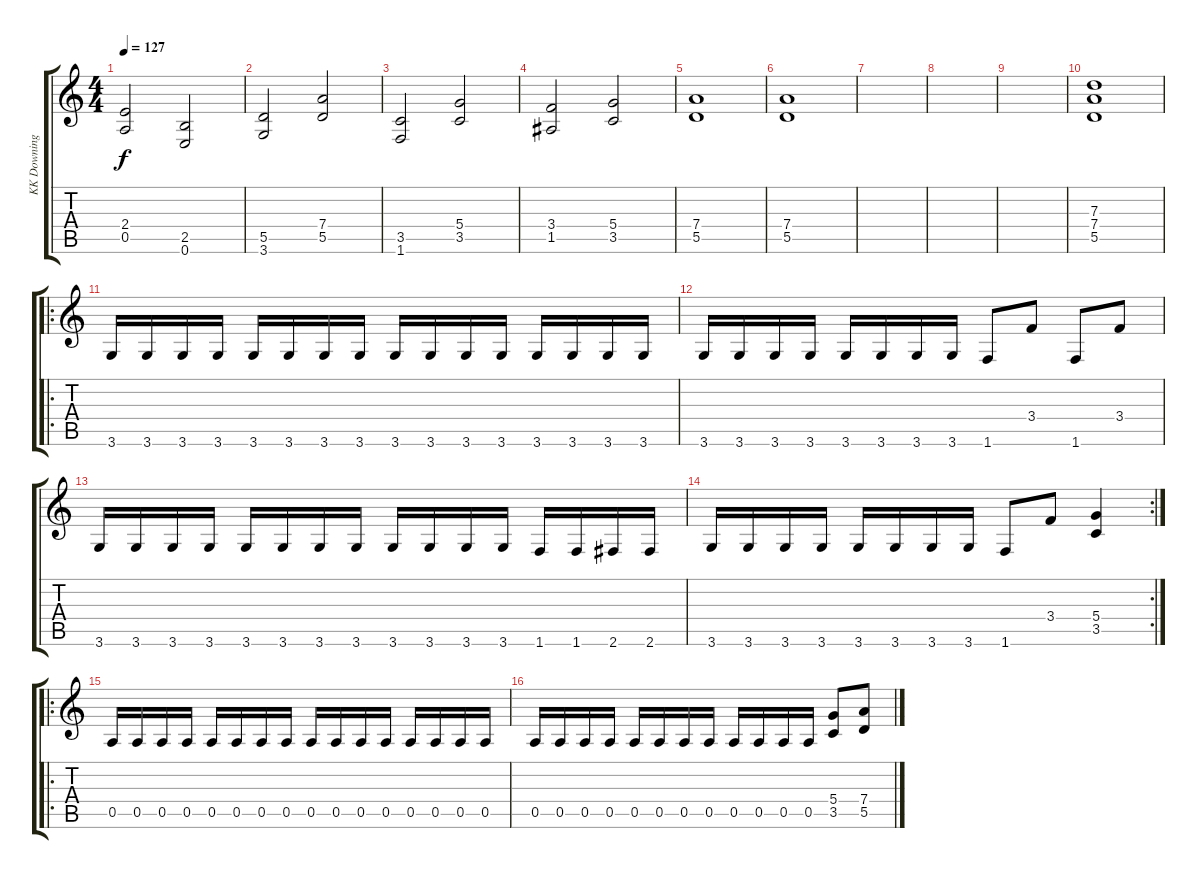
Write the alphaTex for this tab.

\track ("KK Downing" "KK Downing") {instrument distortionguitar}
\staff {score tabs}
\tuning (E4 B3 G3 D3 A2 E2) {hide}
\ts (4 4)
\tempo 127
\clef g2
\ks c
(2.4 0.5).2{dy f} (2.5 0.6).2 |
(5.5 3.6).2 (7.4 5.5).2 |
(3.5 1.6).2 (5.4 3.5).2 |
(3.4 1.5).2 (5.4 3.5).2 |
(7.4 5.5).1 |
(7.4 5.5).1 |
|
|
|
(7.3 7.4 5.5).1 |
\ro
3.6.16 3.6.16 3.6.16 3.6.16 3.6.16 3.6.16 3.6.16 3.6.16 3.6.16 3.6.16 3.6.16 3.6.16 3.6.16 3.6.16 3.6.16 3.6.16 |
3.6.16 3.6.16 3.6.16 3.6.16 3.6.16 3.6.16 3.6.16 3.6.16 1.6.8 3.4.8 1.6.8 3.4.8 |
3.6.16 3.6.16 3.6.16 3.6.16 3.6.16 3.6.16 3.6.16 3.6.16 3.6.16 3.6.16 3.6.16 3.6.16 1.6.16 1.6.16 2.6.16 2.6.16 |
\rc 2
3.6.16 3.6.16 3.6.16 3.6.16 3.6.16 3.6.16 3.6.16 3.6.16 1.6.8 3.4.8 (5.4 3.5).4 |
\ro
0.5.16 0.5.16 0.5.16 0.5.16 0.5.16 0.5.16 0.5.16 0.5.16 0.5.16 0.5.16 0.5.16 0.5.16 0.5.16 0.5.16 0.5.16 0.5.16 |
0.5.16 0.5.16 0.5.16 0.5.16 0.5.16 0.5.16 0.5.16 0.5.16 0.5.16 0.5.16 0.5.16 0.5.16 (5.4 3.5).8 (7.4 5.5).8
